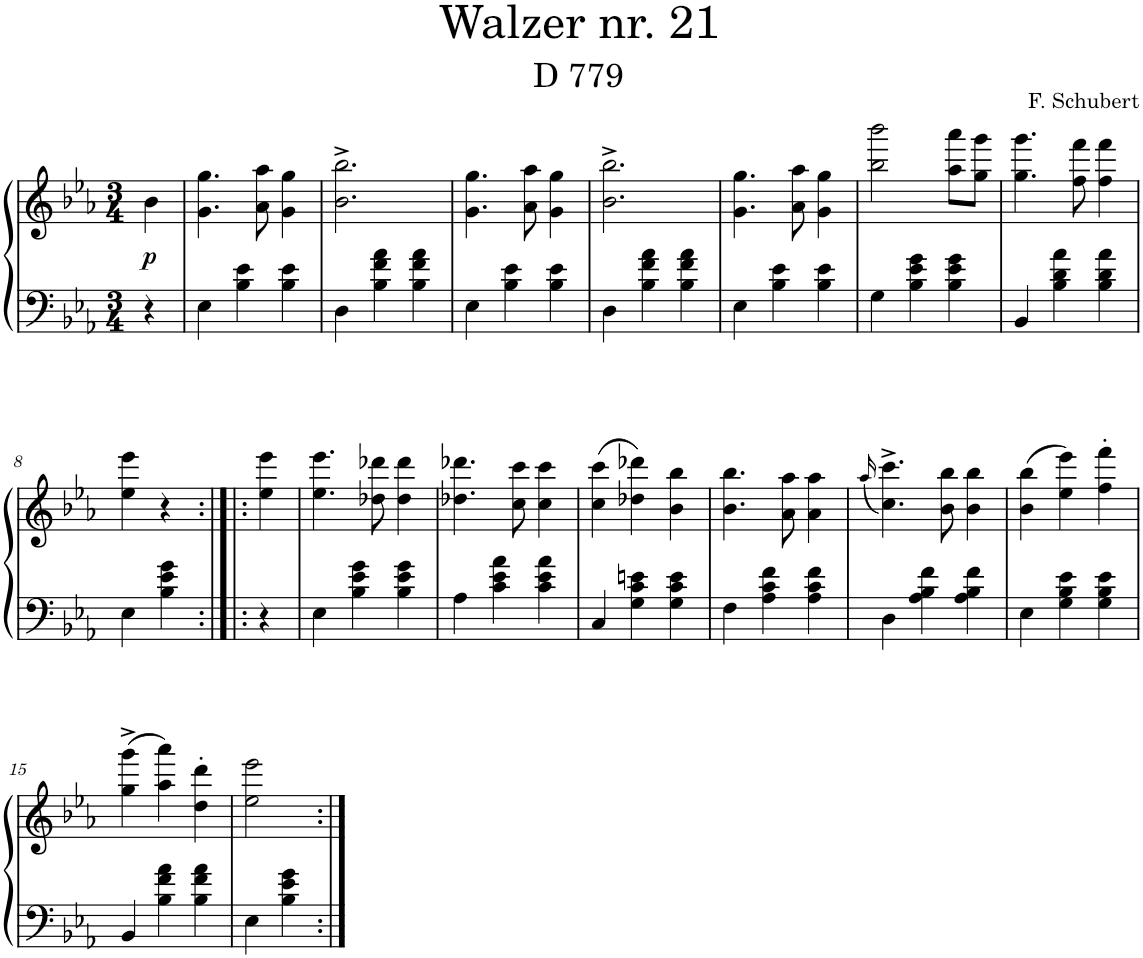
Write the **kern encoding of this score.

**kern	**kern	**dynam
*part1	*part1	*part1
*staff2	*staff1	*staff1/2
*I"Piano	*	*
*I'Pno.	*	*
*clefF4	*clefG2	*
*k[b-e-a-]	*k[b-e-a-]	*
*M3/4	*M3/4	*
=	=	=
!	!	!LO:DY:b
4r	4b-\	p
=1	=1	=1
4E-\	4.g\ 4.gg\	.
4B-\ 4e-\	.	.
.	8a-\ 8aa-\	.
4B-\ 4e-\	4g\ 4gg\	.
=2	=2	=2
4D\	2.b-\^ 2.bb-\^	.
4B-\ 4f\ 4a-\	.	.
4B-\ 4f\ 4a-\	.	.
=3	=3	=3
4E-\	4.g\ 4.gg\	.
4B-\ 4e-\	.	.
.	8a-\ 8aa-\	.
4B-\ 4e-\	4g\ 4gg\	.
=4	=4	=4
4D\	2.b-\^ 2.bb-\^	.
4B-\ 4f\ 4a-\	.	.
4B-\ 4f\ 4a-\	.	.
=5	=5	=5
4E-\	4.g\ 4.gg\	.
4B-\ 4e-\	.	.
.	8a-\ 8aa-\	.
4B-\ 4e-\	4g\ 4gg\	.
=6	=6	=6
4G\	2bb-\ 2bbb-\	.
4B-\ 4e-\ 4g\	.	.
4B-\ 4e-\ 4g\	8aa-\ 8aaa-\L	.
.	8gg\ 8ggg\J	.
=7	=7	=7
4BB-/	4.gg\ 4.ggg\	.
4B-\ 4d\ 4a-\	.	.
.	8ff\ 8fff\	.
4B-\ 4d\ 4a-\	4ff\ 4fff\	.
!!LO:LB:g=z
=8	=8	=8
4E-\	4ee-\ 4eee-\	.
4B-\ 4e-\ 4g\	4r	.
=8X1:|!|:	=8X1:|!|:	=8X1:|!|:
4r	4ee-\ 4eee-\	.
=9	=9	=9
4E-\	4.ee-\ 4.eee-\	.
4B-\ 4e-\ 4g\	.	.
.	8dd-X\ 8ddd-X\	.
4B-\ 4e-\ 4g\	4dd-\ 4ddd-\	.
=10	=10	=10
4A-\	4.dd-X\ 4.ddd-X\	.
4c\ 4e-\ 4a-\	.	.
.	8cc\ 8ccc\	.
4c\ 4e-\ 4a-\	4cc\ 4ccc\	.
=11	=11	=11
4C/	(4cc\ 4ccc\	.
4G\ 4c\ 4en\	4dd-X\ 4ddd-X\)	.
4G\ 4c\ 4e\	4b-\ 4bb-\	.
=12	=12	=12
4F\	4.b-\ 4.bb-\	.
4A-\ 4c\ 4f\	.	.
.	8a-\ 8aa-\	.
4A-\ 4c\ 4f\	4a-\ 4aa-\	.
=13	=13	=13
.	(16qaa-/	.
4D\	4.cc\^ 4.ccc\^)	.
4A-\ 4B-\ 4f\	.	.
.	8b-\ 8bb-\	.
4A-\ 4B-\ 4f\	4b-\ 4bb-\	.
=14	=14	=14
4E-\	(4b-\ 4bb-\	.
4G\ 4B-\ 4e-\	4ee-\ 4eee-\)	.
4G\ 4B-\ 4e-\	4ff\' 4fff\'	.
!!LO:LB:g=z
=15	=15	=15
4BB-/	(4gg\^ 4ggg\^	.
4B-\ 4f\ 4a-\	4aa-\ 4aaa-\)	.
4B-\ 4f\ 4a-\	4dd\' 4ddd\'	.
=16	=16	=16
4E-\	2ee-\ 2eee-\	.
4B-\ 4e-\ 4g\	.	.
=:|!	=:|!	=:|!
*-	*-	*-
